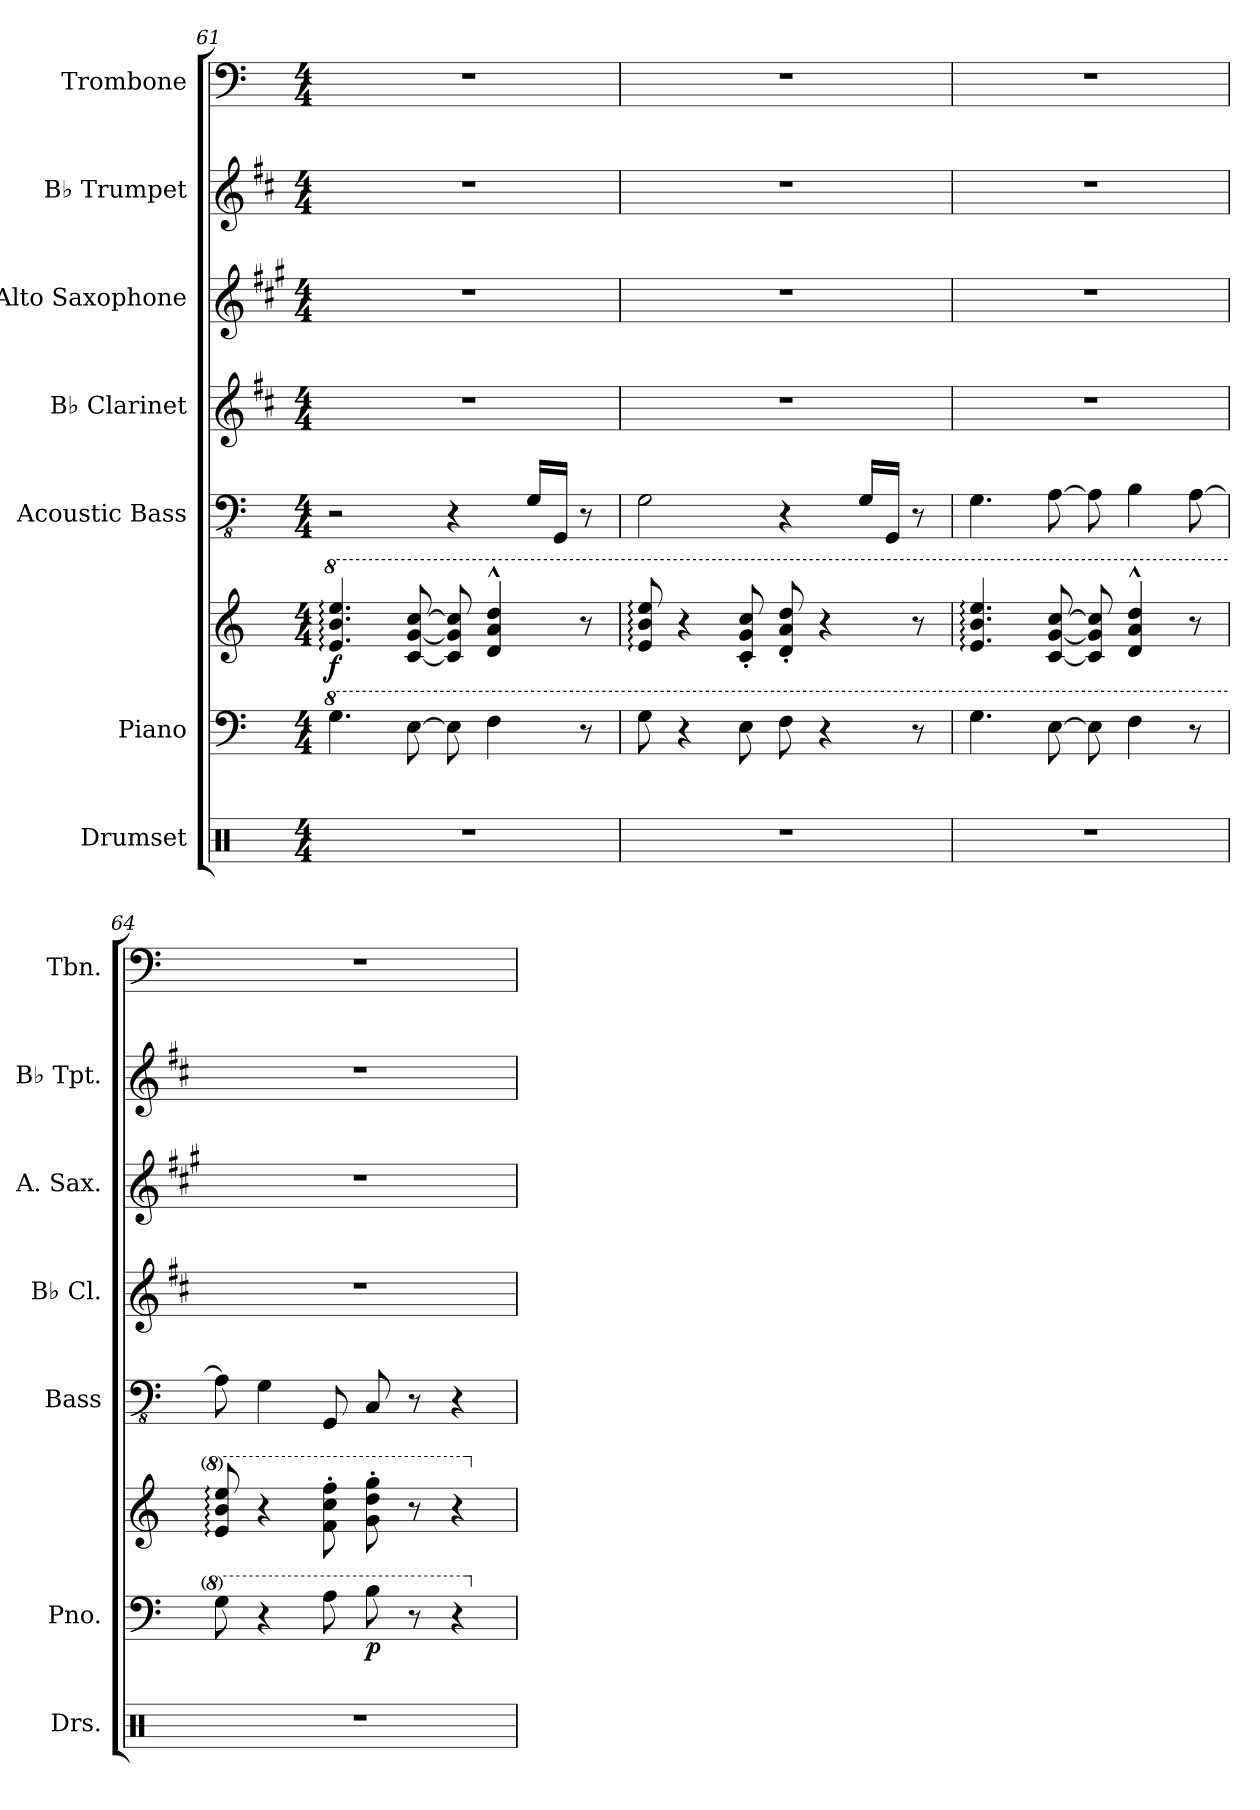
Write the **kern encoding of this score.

**kern	**kern	**kern	**dynam	**kern	**kern	**kern	**kern	**kern
*part7	*part6	*part6	*part6	*part5	*part4	*part3	*part2	*part1
*staff8	*staff7	*staff6	*staff6/7	*staff5	*staff4	*staff3	*staff2	*staff1
*I"Drumset	*I"Piano	*	*	*I"Acoustic Bass	*I"B♭ Clarinet	*I"Alto Saxophone	*I"B♭ Trumpet	*I"Trombone
*I'Drs.	*I'Pno.	*	*	*I'Bass	*I'B♭ Cl.	*I'A. Sax.	*I'B♭ Tpt.	*I'Tbn.
*clefX	*clefF4	*clefG2	*	*clefFv4	*clefG2	*clefG2	*clefG2	*clefF4
*	*	*	*	*	*ITrd1c2	*ITrd5c9	*ITrd1c2	*
*k[]	*k[]	*k[]	*	*k[]	*k[]	*k[]	*k[]	*k[]
*M4/4	*M4/4	*M4/4	*	*M4/4	*M4/4	*M4/4	*M4/4	*M4/4
*	*8va	*	*	*	*	*	*	*
*	*	*8va	*	*	*	*	*	*
=61	=61	=61	=61	=61	=61	=61	=61	=61
!	!	!	!LO:DY:b	!	!	!	!	!
1r	4.g\	4.ee/: 4.bb/: 4.eee/:	f	2r	1r	1r	1r	1r
.	[8e\	[8cc/ [8gg/ [8ccc/	.	.	.	.	.	.
.	8e\]	8cc/] 8gg/] 8ccc/]	.	4r	.	.	.	.
.	4f\	4dd/^^ 4aa/^^ 4ddd/^^	.	.	.	.	.	.
.	.	.	.	16GG/LL	.	.	.	.
.	.	.	.	16GGG/JJ	.	.	.	.
.	8r	8r	.	8r	.	.	.	.
=62	=62	=62	=62	=62	=62	=62	=62	=62
1r	8g\	8ee/: 8bb/: 8eee/:	.	2GG\	1r	1r	1r	1r
.	4r	4r	.	.	.	.	.	.
.	8e\	8cc/' 8gg/' 8ccc/'	.	.	.	.	.	.
.	8f\	8dd/' 8aa/' 8ddd/'	.	4r	.	.	.	.
.	4r	4r	.	.	.	.	.	.
.	.	.	.	16GG/LL	.	.	.	.
.	.	.	.	16GGG/JJ	.	.	.	.
.	8r	8r	.	8r	.	.	.	.
=63	=63	=63	=63	=63	=63	=63	=63	=63
1r	4.g\	4.ee/: 4.bb/: 4.eee/:	.	4.GG\	1r	1r	1r	1r
.	[8e\	[8cc/ [8gg/ [8ccc/	.	[8AA\	.	.	.	.
.	8e\]	8cc/] 8gg/] 8ccc/]	.	8AA\]	.	.	.	.
.	4f\	4dd/^^ 4aa/^^ 4ddd/^^	.	4BB\	.	.	.	.
.	8r	8r	.	[8AA\	.	.	.	.
!!LO:PB:g=z
=64	=64	=64	=64	=64	=64	=64	=64	=64
1r	8g\	8ee/: 8bb/: 8eee/:	.	8AA\]	1r	1r	1r	1r
.	4r	4r	.	4GG\	.	.	.	.
.	8a\	8ff\' 8ccc\' 8fff\'	.	8GGG/	.	.	.	.
!	!	!	!LO:DY:b=2	!	!	!	!	!
.	8b\	8gg\' 8ddd\' 8ggg\'	p	8CC/	.	.	.	.
.	8r	8r	.	8r	.	.	.	.
.	4r	4r	.	4r	.	.	.	.
*	*X8va	*	*	*	*	*	*	*
*	*	*X8va	*	*	*	*	*	*
=	=	=	=	=	=	=	=	=
*-	*-	*-	*-	*-	*-	*-	*-	*-
